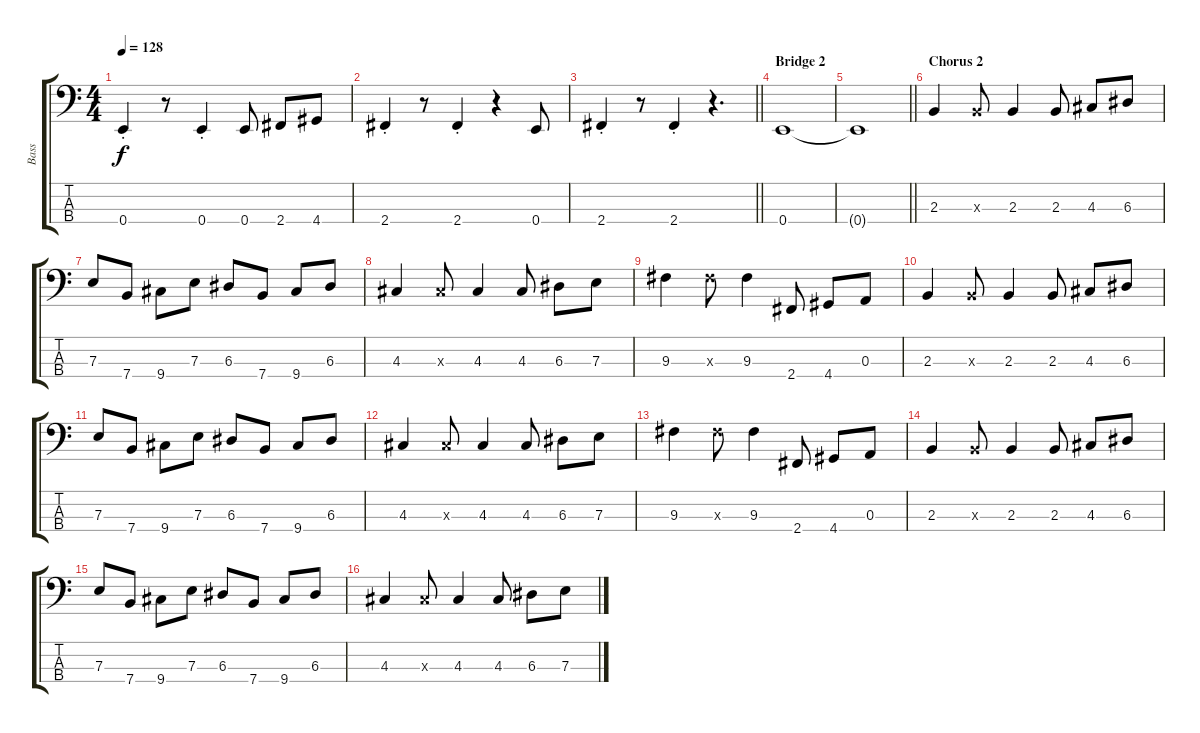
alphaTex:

\track ("Bass" "Bass") {instrument electricbassfinger}
\staff {score tabs}
\tuning (G2 D2 A1 E1) {hide}
\ts (4 4)
\tempo 128
\clef f4
\ks c
0.4{st}.4{dy f} r.8 0.4{st}.4 0.4.8 2.4.8 4.4.8 |
2.4{st}.4 r.8 2.4{st}.4 r.4 0.4.8 |
\barLineRight lightlight
2.4{st}.4 r.8 2.4{st}.4 r.4{d} |
\section ("" "Bridge 2")
0.4.1 |
\barLineRight lightlight
0.4{t}.1 |
\section ("" "Chorus 2")
2.3.4 2.3{x}.8 2.3.4 2.3.8 4.3.8 6.3.8 |
7.3.8 7.4.8 9.4.8 7.3.8 6.3.8 7.4.8 9.4.8 6.3.8 |
4.3.4 4.3{x}.8 4.3.4 4.3.8 6.3.8 7.3.8 |
9.3.4 9.3{x}.8 9.3.4 2.4.8 4.4.8 0.3.8 |
2.3.4 2.3{x}.8 2.3.4 2.3.8 4.3.8 6.3.8 |
7.3.8 7.4.8 9.4.8 7.3.8 6.3.8 7.4.8 9.4.8 6.3.8 |
4.3.4 4.3{x}.8 4.3.4 4.3.8 6.3.8 7.3.8 |
9.3.4 9.3{x}.8 9.3.4 2.4.8 4.4.8 0.3.8 |
2.3.4 2.3{x}.8 2.3.4 2.3.8 4.3.8 6.3.8 |
7.3.8 7.4.8 9.4.8 7.3.8 6.3.8 7.4.8 9.4.8 6.3.8 |
4.3.4 4.3{x}.8 4.3.4 4.3.8 6.3.8 7.3.8
